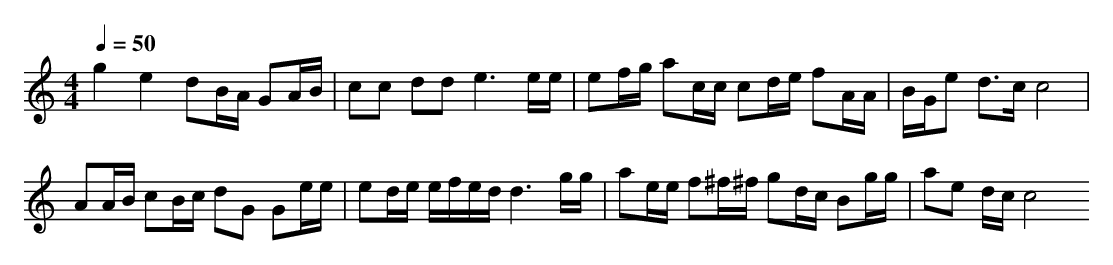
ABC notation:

X:1
T:
M: 4/4
L: 1/8
Q:1/4=50
K:C % 0 sharps
g2 e2 dB/2A/2 GA/2B/2|cc dd2<e2e/2e/2|ef/2g/2 ac/2c/2 cd/2e/2 fA/2A/2|B/2G/2e d3/2c/2 c4|
AA/2B/2 cB/2c/2 dG Ge/2e/2|ed/2e/2 e/2f/2e/2d/2 d3g/2g/2|ae/2e/2 f^f/2^f/2 gd/2c/2 Bg/2g/2|ae d/2c/2c4
